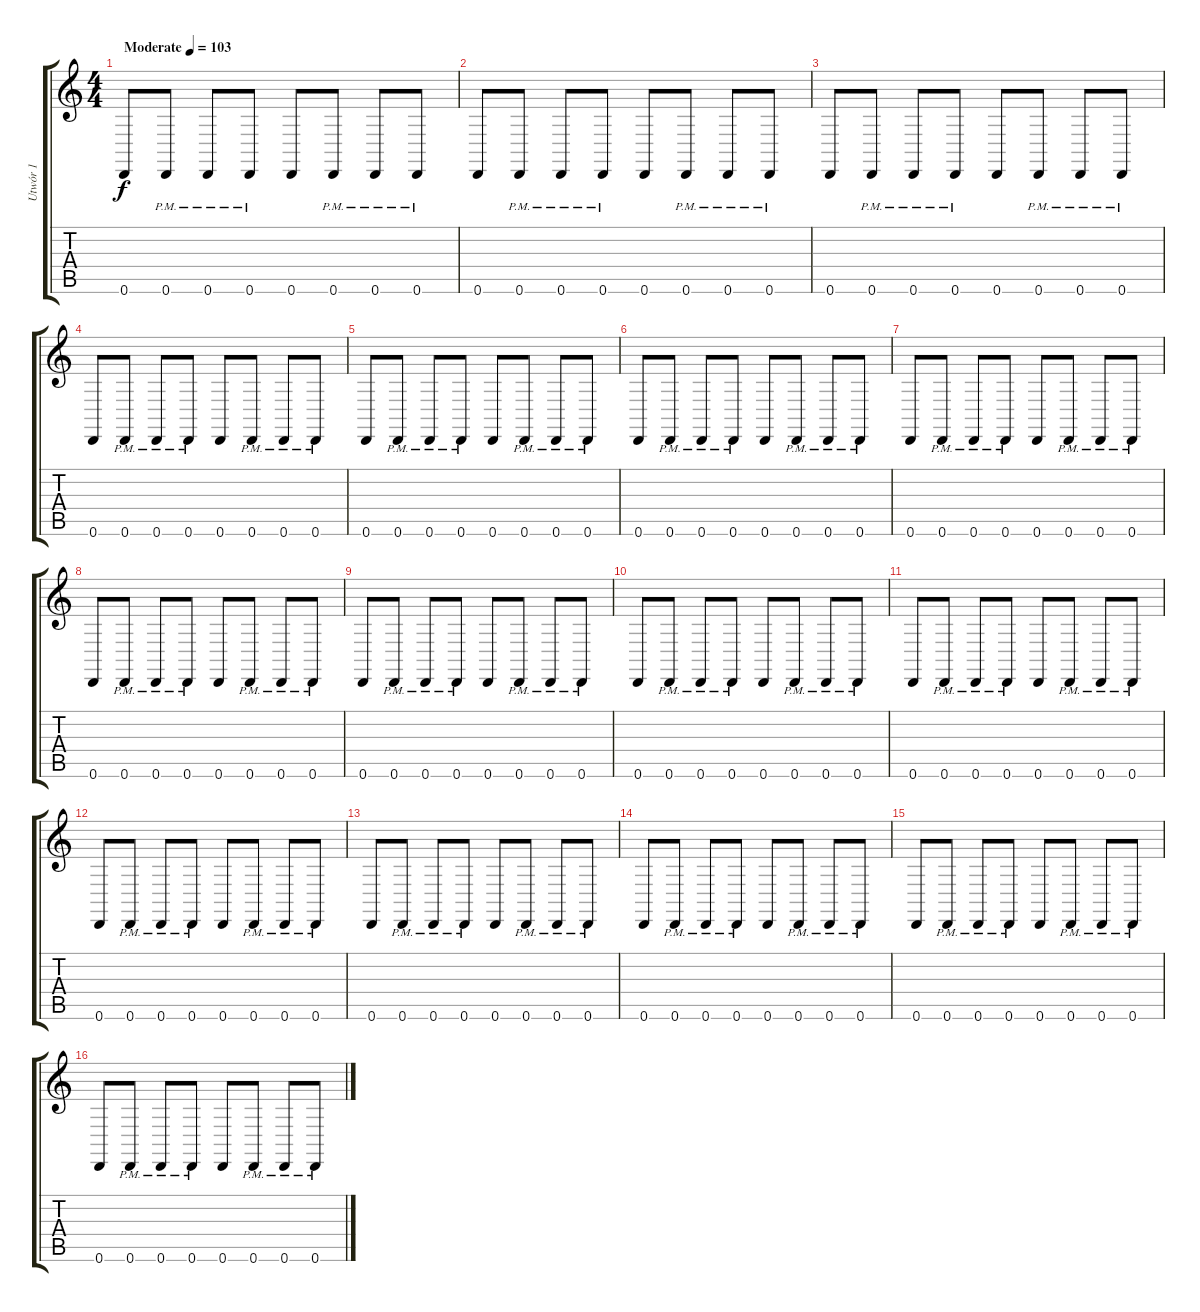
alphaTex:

\track ("Utwór 1" "Utwór 1") {instrument pad3polysynth}
\staff {score tabs}
\tuning (E4 B3 G3 D3 A2 D2) {hide}
\ts (4 4)
\tempo (103 "Moderate")
\clef g2
\ks c
0.6.8{dy f volume 0 instrument pad3polysynth} 0.6{pm}.8{volume 9} 0.6{pm}.8 0.6{pm}.8 0.6.8 0.6{pm}.8 0.6{pm}.8 0.6{pm}.8 |
0.6.8 0.6{pm}.8 0.6{pm}.8 0.6{pm}.8 0.6.8 0.6{pm}.8 0.6{pm}.8 0.6{pm}.8 |
0.6.8 0.6{pm}.8 0.6{pm}.8 0.6{pm}.8 0.6.8 0.6{pm}.8 0.6{pm}.8 0.6{pm}.8 |
0.6.8 0.6{pm}.8 0.6{pm}.8 0.6{pm}.8 0.6.8 0.6{pm}.8 0.6{pm}.8 0.6{pm}.8 |
0.6.8 0.6{pm}.8 0.6{pm}.8 0.6{pm}.8 0.6.8 0.6{pm}.8 0.6{pm}.8 0.6{pm}.8 |
0.6.8 0.6{pm}.8 0.6{pm}.8 0.6{pm}.8 0.6.8 0.6{pm}.8 0.6{pm}.8 0.6{pm}.8 |
0.6.8 0.6{pm}.8 0.6{pm}.8 0.6{pm}.8 0.6.8 0.6{pm}.8 0.6{pm}.8 0.6{pm}.8 |
0.6.8 0.6{pm}.8 0.6{pm}.8 0.6{pm}.8 0.6.8 0.6{pm}.8 0.6{pm}.8 0.6{pm}.8 |
0.6.8 0.6{pm}.8 0.6{pm}.8 0.6{pm}.8 0.6.8 0.6{pm}.8 0.6{pm}.8 0.6{pm}.8 |
0.6.8 0.6{pm}.8 0.6{pm}.8 0.6{pm}.8 0.6.8 0.6{pm}.8 0.6{pm}.8 0.6{pm}.8 |
0.6.8 0.6{pm}.8 0.6{pm}.8 0.6{pm}.8 0.6.8 0.6{pm}.8 0.6{pm}.8 0.6{pm}.8 |
0.6.8 0.6{pm}.8 0.6{pm}.8 0.6{pm}.8 0.6.8 0.6{pm}.8 0.6{pm}.8 0.6{pm}.8 |
0.6.8 0.6{pm}.8 0.6{pm}.8 0.6{pm}.8 0.6.8 0.6{pm}.8 0.6{pm}.8 0.6{pm}.8 |
0.6.8 0.6{pm}.8 0.6{pm}.8 0.6{pm}.8 0.6.8 0.6{pm}.8 0.6{pm}.8 0.6{pm}.8 |
0.6.8 0.6{pm}.8 0.6{pm}.8 0.6{pm}.8 0.6.8 0.6{pm}.8 0.6{pm}.8 0.6{pm}.8 |
0.6.8 0.6{pm}.8 0.6{pm}.8 0.6{pm}.8 0.6.8 0.6{pm}.8 0.6{pm}.8 0.6{pm}.8
